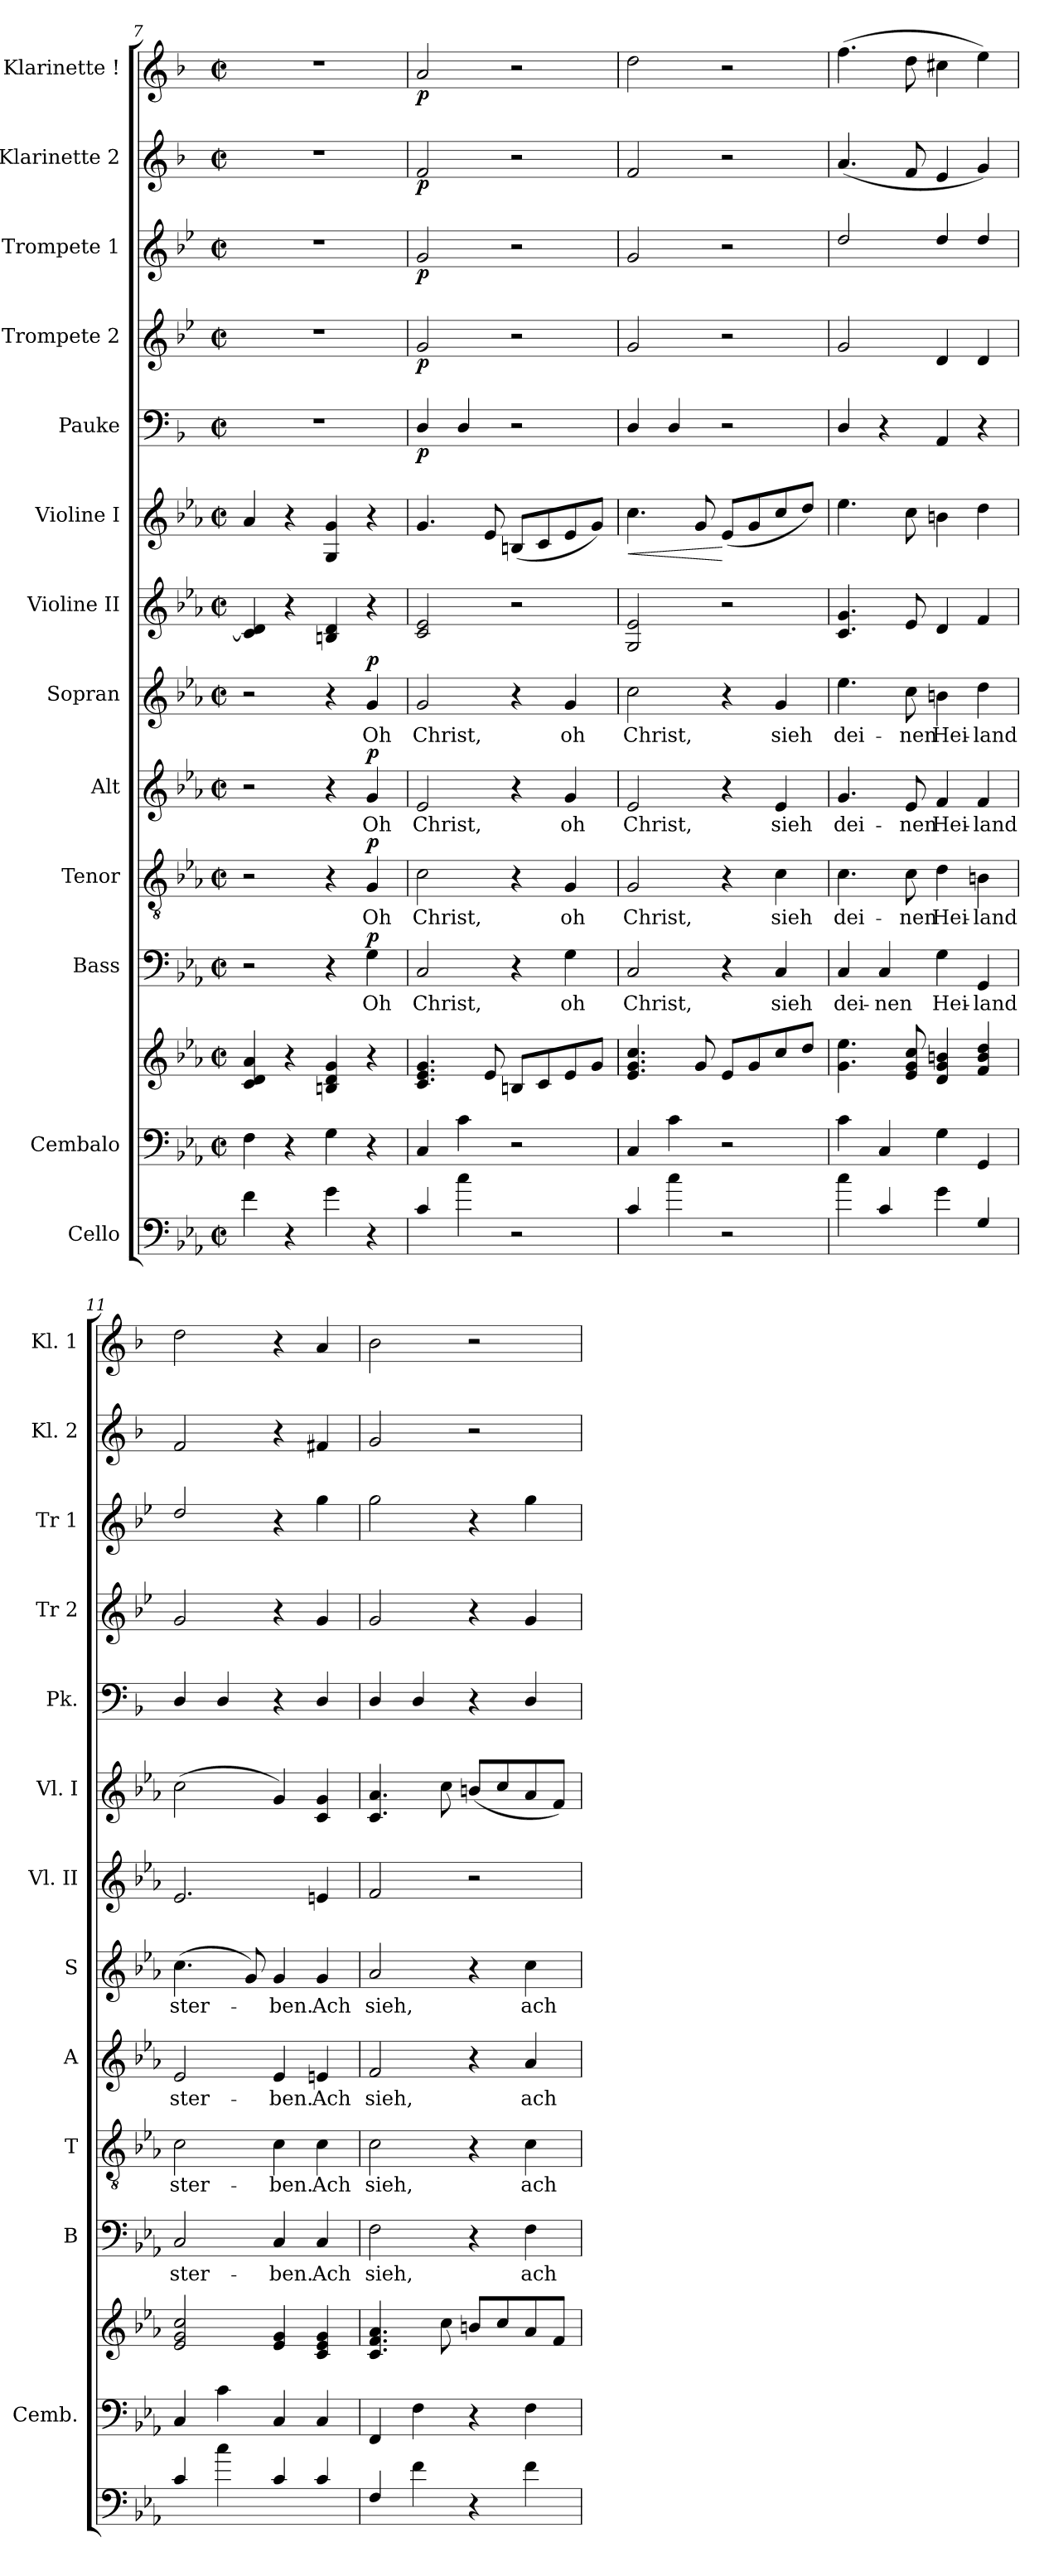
**kern	**kern	**kern	**kern	**text	**dynam	**kern	**text	**dynam	**kern	**text	**dynam	**kern	**text	**dynam	**kern	**kern	**dynam	**kern	**dynam	**kern	**dynam	**kern	**dynam	**kern	**dynam	**kern	**dynam
*part13	*part12	*part12	*part11	*part11	*part11	*part10	*part10	*part10	*part9	*part9	*part9	*part8	*part8	*part8	*part7	*part6	*part6	*part5	*part5	*part4	*part4	*part3	*part3	*part2	*part2	*part1	*part1
*staff14	*staff13	*staff12	*staff11	*staff11	*staff11	*staff10	*staff10	*staff10	*staff9	*staff9	*staff9	*staff8	*staff8	*staff8	*staff7	*staff6	*staff6	*staff5	*staff5	*staff4	*staff4	*staff3	*staff3	*staff2	*staff2	*staff1	*staff1
*I"Cello	*I"Cembalo	*	*I"Bass	*	*	*I"Tenor	*	*	*I"Alt	*	*	*I"Sopran	*	*	*I"Violine II	*I"Violine I	*	*I"Pauke	*	*I"Trompete 2	*	*I"Trompete 1	*	*I"Klarinette 2	*	*I"Klarinette !	*
*	*I'Cemb.	*	*I'B	*	*	*I'T	*	*	*I'A	*	*	*I'S	*	*	*I'Vl. II	*I'Vl. I	*	*I'Pk.	*	*I'Tr 2	*	*I'Tr 1	*	*I'Kl. 2	*	*I'Kl. 1	*
*clefF4	*clefF4	*clefG2	*clefF4	*	*	*clefGv2	*	*	*clefG2	*	*	*clefG2	*	*	*clefG2	*clefG2	*	*clefF4	*	*clefG2	*	*clefG2	*	*clefG2	*	*clefG2	*
*ITrd7c12	*	*	*	*	*	*	*	*	*	*	*	*	*	*	*	*	*	*ITrd1c2	*	*ITrd4c7	*	*ITrd4c7	*	*ITrd1c2	*	*ITrd1c2	*
*k[b-e-a-]	*k[b-e-a-]	*k[b-e-a-]	*k[b-e-a-]	*	*	*k[b-e-a-]	*	*	*k[b-e-a-]	*	*	*k[b-e-a-]	*	*	*k[b-e-a-]	*k[b-e-a-]	*	*k[b-e-a-]	*	*k[b-e-a-]	*	*k[b-e-a-]	*	*k[b-e-a-]	*	*k[b-e-a-]	*
*E-:	*E-:	*E-:	*E-:	*	*	*E-:	*	*	*E-:	*	*	*E-:	*	*	*E-:	*E-:	*	*E-:	*	*E-:	*	*E-:	*	*E-:	*	*E-:	*
*M2/2	*M2/2	*M2/2	*M2/2	*	*	*M2/2	*	*	*M2/2	*	*	*M2/2	*	*	*M2/2	*M2/2	*	*M2/2	*	*M2/2	*	*M2/2	*	*M2/2	*	*M2/2	*
*met(c|)	*met(c|)	*met(c|)	*met(c|)	*	*	*met(c|)	*	*	*met(c|)	*	*	*met(c|)	*	*	*met(c|)	*met(c|)	*	*met(c|)	*	*met(c|)	*	*met(c|)	*	*met(c|)	*	*met(c|)	*
=7	=7	=7	=7	=7	=7	=7	=7	=7	=7	=7	=7	=7	=7	=7	=7	=7	=7	=7	=7	=7	=7	=7	=7	=7	=7	=7	=7
4F\	4F\	4c/ 4d/ 4a-/	2r	.	.	2r	.	.	2r	.	.	2r	.	.	4c/] 4d/	4a-/	.	1r	.	1r	.	1r	.	1r	.	1r	.
4r	4r	4r	.	.	.	.	.	.	.	.	.	.	.	.	4r	4r	.	.	.	.	.	.	.	.	.	.	.
4G\	4G\	4Bn/ 4d/ 4g/	4r	.	.	4r	.	.	4r	.	.	4r	.	.	4Bn/ 4d/	4G/ 4g/	.	.	.	.	.	.	.	.	.	.	.
!	!	!	!	!LO:LY:b	!LO:DY:a	!	!LO:LY:b	!LO:DY:a	!	!LO:LY:b	!LO:DY:a	!	!LO:LY:b	!LO:DY:a	!	!	!	!	!	!	!	!	!	!	!	!	!
4r	4r	4r	4G\	Oh	p	4G/	Oh	p	4g/	Oh	p	4g/	Oh	p	4r	4r	.	.	.	.	.	.	.	.	.	.	.
!!LO:PB:g=z
=8	=8	=8	=8	=8	=8	=8	=8	=8	=8	=8	=8	=8	=8	=8	=8	=8	=8	=8	=8	=8	=8	=8	=8	=8	=8	=8	=8
!	!	!	!	!LO:LY:b	!	!	!LO:LY:b	!	!	!LO:LY:b	!	!	!LO:LY:b	!	!	!	!	!	!LO:DY:b	!	!LO:DY:b	!	!LO:DY:b	!	!LO:DY:b	!	!LO:DY:b
4C/	4C/	4.c/ 4.e-/ 4.g/	2C/	Christ,	.	2c\	Christ,	.	2e-/	Christ,	.	2g/	Christ,	.	2c/ 2e-/	4.g/	.	4C/	p	2c/	p	2c/	p	2e-/	p	2g/	p
4c\	4c\	.	.	.	.	.	.	.	.	.	.	.	.	.	.	.	.	4C/	.	.	.	.	.	.	.	.	.
.	.	8e-/	.	.	.	.	.	.	.	.	.	.	.	.	.	8e-/	.	.	.	.	.	.	.	.	.	.	.
2r	2r	8Bn/L	4r	.	.	4r	.	.	4r	.	.	4r	.	.	2r	(<8Bn/L	.	2r	.	2r	.	2r	.	2r	.	2r	.
.	.	8c/	.	.	.	.	.	.	.	.	.	.	.	.	.	8c/	.	.	.	.	.	.	.	.	.	.	.
!	!	!	!	!LO:LY:b	!	!	!LO:LY:b	!	!	!LO:LY:b	!	!	!LO:LY:b	!	!	!	!	!	!	!	!	!	!	!	!	!	!
.	.	8e-/	4G\	oh	.	4G/	oh	.	4g/	oh	.	4g/	oh	.	.	8e-/	.	.	.	.	.	.	.	.	.	.	.
.	.	8g/J	.	.	.	.	.	.	.	.	.	.	.	.	.	8g/J)	.	.	.	.	.	.	.	.	.	.	.
=9	=9	=9	=9	=9	=9	=9	=9	=9	=9	=9	=9	=9	=9	=9	=9	=9	=9	=9	=9	=9	=9	=9	=9	=9	=9	=9	=9
!	!	!	!	!LO:LY:b	!	!	!LO:LY:b	!	!	!LO:LY:b	!	!	!LO:LY:b	!	!	!	!LO:HP:b	!	!	!	!	!	!	!	!	!	!
4C/	4C/	4.e-/ 4.g/ 4.cc/	2C/	Christ,	.	2G/	Christ,	.	2e-/	Christ,	.	2cc\	Christ,	.	2G/ 2e-/	4.cc\	<	4C/	.	2c/	.	2c/	.	2e-/	.	2cc\	.
4c\	4c\	.	.	.	.	.	.	.	.	.	.	.	.	.	.	.	.	4C/	.	.	.	.	.	.	.	.	.
.	.	8g/	.	.	.	.	.	.	.	.	.	.	.	.	.	8g/	.	.	.	.	.	.	.	.	.	.	.
2r	2r	8e-/L	4r	.	.	4r	.	.	4r	.	.	4r	.	.	2r	(<8e-/L	[	2r	.	2r	.	2r	.	2r	.	2r	.
.	.	8g/	.	.	.	.	.	.	.	.	.	.	.	.	.	8g/	.	.	.	.	.	.	.	.	.	.	.
!	!	!	!	!LO:LY:b	!	!	!LO:LY:b	!	!	!LO:LY:b	!	!	!LO:LY:b	!	!	!	!	!	!	!	!	!	!	!	!	!	!
.	.	8cc/	4C/	sieh	.	4c\	sieh	.	4e-/	sieh	.	4g/	sieh	.	.	8cc/	.	.	.	.	.	.	.	.	.	.	.
.	.	8dd/J	.	.	.	.	.	.	.	.	.	.	.	.	.	8dd/J)	.	.	.	.	.	.	.	.	.	.	.
=10	=10	=10	=10	=10	=10	=10	=10	=10	=10	=10	=10	=10	=10	=10	=10	=10	=10	=10	=10	=10	=10	=10	=10	=10	=10	=10	=10
!	!	!	!	!LO:LY:b	!	!	!LO:LY:b	!	!	!LO:LY:b	!	!	!LO:LY:b	!	!	!	!	!	!	!	!	!	!	!	!	!	!
4c\	4c\	4.g\ 4.ee-\	4C/	dei-	.	4.c\	dei-	.	4.g/	dei-	.	4.ee-\	dei-	.	4.c/ 4.g/	4.ee-\	.	4C/	.	2c/	.	2g/	.	(<4.g/	.	(>4.ee-\	.
!	!	!	!	!LO:LY:b	!	!	!	!	!	!	!	!	!	!	!	!	!	!	!	!	!	!	!	!	!	!	!
4C/	4C/	.	4C/	-nen	.	.	.	.	.	.	.	.	.	.	.	.	.	4r	.	.	.	.	.	.	.	.	.
!	!	!	!	!	!	!	!LO:LY:b	!	!	!LO:LY:b	!	!	!LO:LY:b	!	!	!	!	!	!	!	!	!	!	!	!	!	!
.	.	8e-/ 8g/ 8cc/	.	.	.	8c\	-nen	.	8e-/	-nen	.	8cc\	-nen	.	8e-/	8cc\	.	.	.	.	.	.	.	8e-/	.	8cc\	.
!	!	!	!	!LO:LY:b	!	!	!LO:LY:b	!	!	!LO:LY:b	!	!	!LO:LY:b	!	!	!	!	!	!	!	!	!	!	!	!	!	!
4G\	4G\	4d/ 4g/ 4bn/	4G\	Hei-	.	4d\	Hei-	.	4f/	Hei-	.	4bn\	Hei-	.	4d/	4bn\	.	4GG/	.	4G/	.	4g/	.	4d/	.	4bn\	.
!	!	!	!	!LO:LY:b	!	!	!LO:LY:b	!	!	!LO:LY:b	!	!	!LO:LY:b	!	!	!	!	!	!	!	!	!	!	!	!	!	!
4GG/	4GG/	4f/ 4b/ 4dd/	4GG/	-land	.	4Bn\	-land	.	4f/	-land	.	4dd\	-land	.	4f/	4dd\	.	4r	.	4G/	.	4g/	.	4f/)	.	4dd\)	.
=11	=11	=11	=11	=11	=11	=11	=11	=11	=11	=11	=11	=11	=11	=11	=11	=11	=11	=11	=11	=11	=11	=11	=11	=11	=11	=11	=11
!	!	!	!	!LO:LY:b	!	!	!LO:LY:b	!	!	!LO:LY:b	!	!	!LO:LY:b	!	!	!	!	!	!	!	!	!	!	!	!	!	!
4C/	4C/	2e-/ 2g/ 2cc/	2C/	ster-	.	2c\	ster-	.	2e-/	ster-	.	(>4.cc\	ster-	.	2.e-/	(>2cc\	.	4C/	.	2c/	.	2g/	.	2e-/	.	2cc\	.
4c\	4c\	.	.	.	.	.	.	.	.	.	.	.	.	.	.	.	.	4C/	.	.	.	.	.	.	.	.	.
.	.	.	.	.	.	.	.	.	.	.	.	8g/)	.	.	.	.	.	.	.	.	.	.	.	.	.	.	.
!	!	!	!	!LO:LY:b	!	!	!LO:LY:b	!	!	!LO:LY:b	!	!	!LO:LY:b	!	!	!	!	!	!	!	!	!	!	!	!	!	!
4C/	4C/	4e-/ 4g/	4C/	-ben.	.	4c\	-ben.	.	4e-/	-ben.	.	4g/	-ben.	.	.	4g/)	.	4r	.	4r	.	4r	.	4r	.	4r	.
!	!	!	!	!LO:LY:b	!	!	!LO:LY:b	!	!	!LO:LY:b	!	!	!LO:LY:b	!	!	!	!	!	!	!	!	!	!	!	!	!	!
4C/	4C/	4c/ 4e-/ 4g/	4C/	Ach	.	4c\	Ach	.	4en/	Ach	.	4g/	Ach	.	4en/	4c/ 4g/	.	4C/	.	4c/	.	4cc\	.	4en/	.	4g/	.
=12	=12	=12	=12	=12	=12	=12	=12	=12	=12	=12	=12	=12	=12	=12	=12	=12	=12	=12	=12	=12	=12	=12	=12	=12	=12	=12	=12
!	!	!	!	!LO:LY:b	!	!	!LO:LY:b	!	!	!LO:LY:b	!	!	!LO:LY:b	!	!	!	!	!	!	!	!	!	!	!	!	!	!
4FF/	4FF/	4.c/ 4.f/ 4.a-/	2F\	sieh,	.	2c\	sieh,	.	2f/	sieh,	.	2a-/	sieh,	.	2f/	4.c/ 4.a-/	.	4C/	.	2c/	.	2cc\	.	2f/	.	2a-\	.
4F\	4F\	.	.	.	.	.	.	.	.	.	.	.	.	.	.	.	.	4C/	.	.	.	.	.	.	.	.	.
.	.	8cc\	.	.	.	.	.	.	.	.	.	.	.	.	.	8cc\	.	.	.	.	.	.	.	.	.	.	.
4r	4r	8bn/L	4r	.	.	4r	.	.	4r	.	.	4r	.	.	2r	(<8bn/L	.	4r	.	4r	.	4r	.	2r	.	2r	.
.	.	8cc/	.	.	.	.	.	.	.	.	.	.	.	.	.	8cc/	.	.	.	.	.	.	.	.	.	.	.
!	!	!	!	!LO:LY:b	!	!	!LO:LY:b	!	!	!LO:LY:b	!	!	!LO:LY:b	!	!	!	!	!	!	!	!	!	!	!	!	!	!
4F\	4F\	8a-/	4F\	ach	.	4c\	ach	.	4a-/	ach	.	4cc\	ach	.	.	8a-/	.	4C/	.	4c/	.	4cc\	.	.	.	.	.
.	.	8f/J	.	.	.	.	.	.	.	.	.	.	.	.	.	8f/J)	.	.	.	.	.	.	.	.	.	.	.
=	=	=	=	=	=	=	=	=	=	=	=	=	=	=	=	=	=	=	=	=	=	=	=	=	=	=	=
*-	*-	*-	*-	*-	*-	*-	*-	*-	*-	*-	*-	*-	*-	*-	*-	*-	*-	*-	*-	*-	*-	*-	*-	*-	*-	*-	*-
